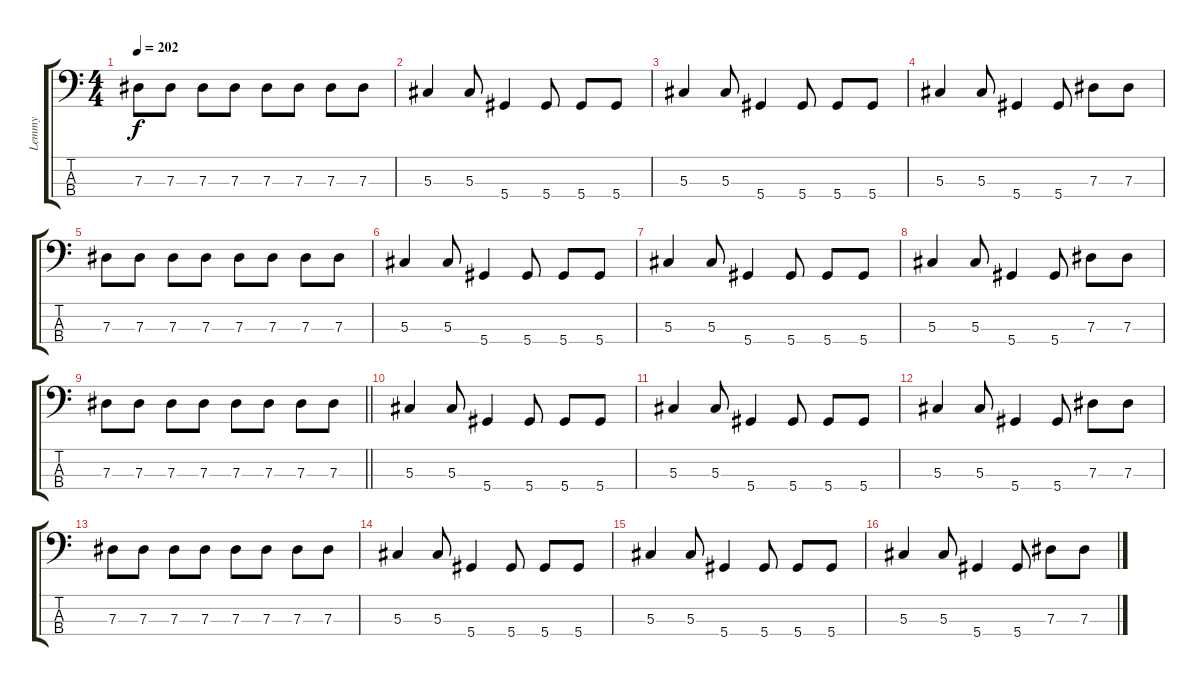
\track ("Lemmy" "Lemmy") {instrument distortionguitar}
\staff {score tabs}
\tuning (Gb2 Db2 Ab1 Eb1) {hide}
\ts (4 4)
\tempo 202
\clef f4
\ks c
7.3.8{dy f} 7.3.8 7.3.8 7.3.8 7.3.8 7.3.8 7.3.8 7.3.8 |
5.3.4 5.3.8 5.4.4 5.4.8 5.4.8 5.4.8 |
5.3.4 5.3.8 5.4.4 5.4.8 5.4.8 5.4.8 |
5.3.4 5.3.8 5.4.4 5.4.8 7.3.8 7.3.8 |
7.3.8 7.3.8 7.3.8 7.3.8 7.3.8 7.3.8 7.3.8 7.3.8 |
5.3.4 5.3.8 5.4.4 5.4.8 5.4.8 5.4.8 |
5.3.4 5.3.8 5.4.4 5.4.8 5.4.8 5.4.8 |
5.3.4 5.3.8 5.4.4 5.4.8 7.3.8 7.3.8 |
\barLineRight lightlight
7.3.8 7.3.8 7.3.8 7.3.8 7.3.8 7.3.8 7.3.8 7.3.8 |
5.3.4 5.3.8 5.4.4 5.4.8 5.4.8 5.4.8 |
5.3.4 5.3.8 5.4.4 5.4.8 5.4.8 5.4.8 |
5.3.4 5.3.8 5.4.4 5.4.8 7.3.8 7.3.8 |
7.3.8 7.3.8 7.3.8 7.3.8 7.3.8 7.3.8 7.3.8 7.3.8 |
5.3.4 5.3.8 5.4.4 5.4.8 5.4.8 5.4.8 |
5.3.4 5.3.8 5.4.4 5.4.8 5.4.8 5.4.8 |
5.3.4 5.3.8 5.4.4 5.4.8 7.3.8 7.3.8
